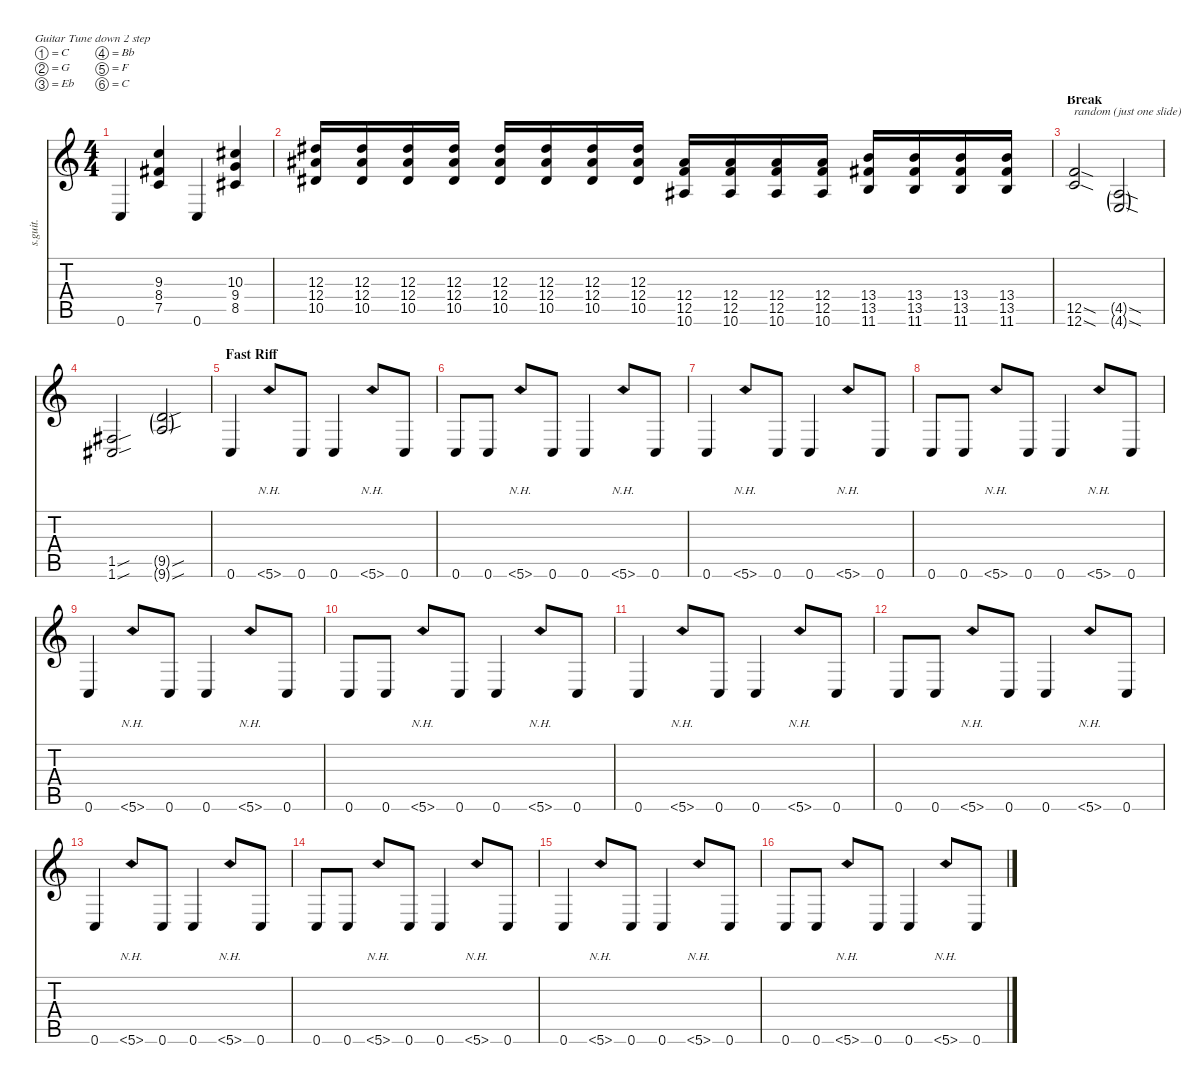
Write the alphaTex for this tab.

\defaultSystemsLayout 4
\hideDynamics
\bracketExtendMode nobrackets
\track ("Josh Homme" "s.guit.") {instrument distortionguitar}
\staff {score tabs}
\tuning (C4 G3 Eb3 Bb2 F2 C2)
\ts (4 4)
\tempo (105 hide)
\clef g2
\ks c
0.6.4{lyrics (0 "") lyrics (1 "") lyrics (2 "") lyrics (3 "") lyrics (4 "") dy f} (9.3 8.4{acc #} 7.5).4{lyrics (0 "") lyrics (1 "") lyrics (2 "") lyrics (3 "") lyrics (4 "")} 0.6.4{lyrics (0 "") lyrics (1 "") lyrics (2 "") lyrics (3 "") lyrics (4 "")} (10.3{acc #} 9.4 8.5{acc #}).4{lyrics (0 "") lyrics (1 "") lyrics (2 "") lyrics (3 "") lyrics (4 "")} |
(12.3{acc #} 12.4{acc #} 10.5{acc #}).16{lyrics (0 "") lyrics (1 "") lyrics (2 "") lyrics (3 "") lyrics (4 "")} (12.3{acc #} 12.4{acc #} 10.5{acc #}).16{lyrics (0 "") lyrics (1 "") lyrics (2 "") lyrics (3 "") lyrics (4 "")} (12.3{acc #} 12.4{acc #} 10.5{acc #}).16{lyrics (0 "") lyrics (1 "") lyrics (2 "") lyrics (3 "") lyrics (4 "")} (12.3{acc #} 12.4{acc #} 10.5{acc #}).16{lyrics (0 "") lyrics (1 "") lyrics (2 "") lyrics (3 "") lyrics (4 "")} (12.3{acc #} 12.4{acc #} 10.5{acc #}).16{lyrics (0 "") lyrics (1 "") lyrics (2 "") lyrics (3 "") lyrics (4 "")} (12.3{acc #} 12.4{acc #} 10.5{acc #}).16{lyrics (0 "") lyrics (1 "") lyrics (2 "") lyrics (3 "") lyrics (4 "")} (12.3{acc #} 12.4{acc #} 10.5{acc #}).16{lyrics (0 "") lyrics (1 "") lyrics (2 "") lyrics (3 "") lyrics (4 "")} (12.3{acc #} 12.4{acc #} 10.5{acc #}).16{lyrics (0 "") lyrics (1 "") lyrics (2 "") lyrics (3 "") lyrics (4 "")} (12.4{acc #} 12.5 10.6{acc #}).16{lyrics (0 "") lyrics (1 "") lyrics (2 "") lyrics (3 "") lyrics (4 "")} (12.4{acc #} 12.5 10.6{acc #}).16{lyrics (0 "") lyrics (1 "") lyrics (2 "") lyrics (3 "") lyrics (4 "")} (12.4{acc #} 12.5 10.6{acc #}).16{lyrics (0 "") lyrics (1 "") lyrics (2 "") lyrics (3 "") lyrics (4 "")} (12.4{acc #} 12.5 10.6{acc #}).16{lyrics (0 "") lyrics (1 "") lyrics (2 "") lyrics (3 "") lyrics (4 "")} (13.4 13.5{acc #} 11.6).16{lyrics (0 "") lyrics (1 "") lyrics (2 "") lyrics (3 "") lyrics (4 "")} (13.4 13.5{acc #} 11.6).16{lyrics (0 "") lyrics (1 "") lyrics (2 "") lyrics (3 "") lyrics (4 "")} (13.4 13.5{acc #} 11.6).16{lyrics (0 "") lyrics (1 "") lyrics (2 "") lyrics (3 "") lyrics (4 "")} (13.4 13.5{acc #} 11.6).16{lyrics (0 "") lyrics (1 "") lyrics (2 "") lyrics (3 "") lyrics (4 "")} |
\section ("" "Break")
(12.5{sod} 12.6{sod}).2{txt "random (just one slide)" lyrics (0 "") lyrics (1 "") lyrics (2 "") lyrics (3 "") lyrics (4 "")} (4.5{sod g} 4.6{sod g}).2{lyrics (0 "") lyrics (1 "") lyrics (2 "") lyrics (3 "") lyrics (4 "") dy ff} |
(1.5{sou acc #} 1.6{sou acc #}).2{lyrics (0 "") lyrics (1 "") lyrics (2 "") lyrics (3 "") lyrics (4 "") dy f} (9.5{sou g} 9.6{sou g}).2{lyrics (0 "") lyrics (1 "") lyrics (2 "") lyrics (3 "") lyrics (4 "") dy ff} |
\section ("" "Fast Riff")
\tempo (210 hide)
0.6.4{lyrics (0 "") lyrics (1 "") lyrics (2 "") lyrics (3 "") lyrics (4 "") dy f} 5.6{nh}.8{lyrics (0 "") lyrics (1 "") lyrics (2 "") lyrics (3 "") lyrics (4 "")} 0.6.8{lyrics (0 "") lyrics (1 "") lyrics (2 "") lyrics (3 "") lyrics (4 "")} 0.6.4{lyrics (0 "") lyrics (1 "") lyrics (2 "") lyrics (3 "") lyrics (4 "")} 5.6{nh}.8{lyrics (0 "") lyrics (1 "") lyrics (2 "") lyrics (3 "") lyrics (4 "")} 0.6.8{lyrics (0 "") lyrics (1 "") lyrics (2 "") lyrics (3 "") lyrics (4 "")} |
0.6.8{lyrics (0 "") lyrics (1 "") lyrics (2 "") lyrics (3 "") lyrics (4 "")} 0.6.8{lyrics (0 "") lyrics (1 "") lyrics (2 "") lyrics (3 "") lyrics (4 "")} 5.6{nh}.8{lyrics (0 "") lyrics (1 "") lyrics (2 "") lyrics (3 "") lyrics (4 "")} 0.6.8{lyrics (0 "") lyrics (1 "") lyrics (2 "") lyrics (3 "") lyrics (4 "")} 0.6.4{lyrics (0 "") lyrics (1 "") lyrics (2 "") lyrics (3 "") lyrics (4 "")} 5.6{nh}.8{lyrics (0 "") lyrics (1 "") lyrics (2 "") lyrics (3 "") lyrics (4 "")} 0.6.8{lyrics (0 "") lyrics (1 "") lyrics (2 "") lyrics (3 "") lyrics (4 "")} |
0.6.4{lyrics (0 "") lyrics (1 "") lyrics (2 "") lyrics (3 "") lyrics (4 "")} 5.6{nh}.8{lyrics (0 "") lyrics (1 "") lyrics (2 "") lyrics (3 "") lyrics (4 "")} 0.6.8{lyrics (0 "") lyrics (1 "") lyrics (2 "") lyrics (3 "") lyrics (4 "")} 0.6.4{lyrics (0 "") lyrics (1 "") lyrics (2 "") lyrics (3 "") lyrics (4 "")} 5.6{nh}.8{lyrics (0 "") lyrics (1 "") lyrics (2 "") lyrics (3 "") lyrics (4 "")} 0.6.8{lyrics (0 "") lyrics (1 "") lyrics (2 "") lyrics (3 "") lyrics (4 "")} |
0.6.8{lyrics (0 "") lyrics (1 "") lyrics (2 "") lyrics (3 "") lyrics (4 "")} 0.6.8{lyrics (0 "") lyrics (1 "") lyrics (2 "") lyrics (3 "") lyrics (4 "")} 5.6{nh}.8{lyrics (0 "") lyrics (1 "") lyrics (2 "") lyrics (3 "") lyrics (4 "")} 0.6.8{lyrics (0 "") lyrics (1 "") lyrics (2 "") lyrics (3 "") lyrics (4 "")} 0.6.4{lyrics (0 "") lyrics (1 "") lyrics (2 "") lyrics (3 "") lyrics (4 "")} 5.6{nh}.8{lyrics (0 "") lyrics (1 "") lyrics (2 "") lyrics (3 "") lyrics (4 "")} 0.6.8{lyrics (0 "") lyrics (1 "") lyrics (2 "") lyrics (3 "") lyrics (4 "")} |
0.6.4{lyrics (0 "") lyrics (1 "") lyrics (2 "") lyrics (3 "") lyrics (4 "")} 5.6{nh}.8{lyrics (0 "") lyrics (1 "") lyrics (2 "") lyrics (3 "") lyrics (4 "")} 0.6.8{lyrics (0 "") lyrics (1 "") lyrics (2 "") lyrics (3 "") lyrics (4 "")} 0.6.4{lyrics (0 "") lyrics (1 "") lyrics (2 "") lyrics (3 "") lyrics (4 "")} 5.6{nh}.8{lyrics (0 "") lyrics (1 "") lyrics (2 "") lyrics (3 "") lyrics (4 "")} 0.6.8{lyrics (0 "") lyrics (1 "") lyrics (2 "") lyrics (3 "") lyrics (4 "")} |
0.6.8{lyrics (0 "") lyrics (1 "") lyrics (2 "") lyrics (3 "") lyrics (4 "")} 0.6.8{lyrics (0 "") lyrics (1 "") lyrics (2 "") lyrics (3 "") lyrics (4 "")} 5.6{nh}.8{lyrics (0 "") lyrics (1 "") lyrics (2 "") lyrics (3 "") lyrics (4 "")} 0.6.8{lyrics (0 "") lyrics (1 "") lyrics (2 "") lyrics (3 "") lyrics (4 "")} 0.6.4{lyrics (0 "") lyrics (1 "") lyrics (2 "") lyrics (3 "") lyrics (4 "")} 5.6{nh}.8{lyrics (0 "") lyrics (1 "") lyrics (2 "") lyrics (3 "") lyrics (4 "")} 0.6.8{lyrics (0 "") lyrics (1 "") lyrics (2 "") lyrics (3 "") lyrics (4 "")} |
0.6.4{lyrics (0 "") lyrics (1 "") lyrics (2 "") lyrics (3 "") lyrics (4 "")} 5.6{nh}.8{lyrics (0 "") lyrics (1 "") lyrics (2 "") lyrics (3 "") lyrics (4 "")} 0.6.8{lyrics (0 "") lyrics (1 "") lyrics (2 "") lyrics (3 "") lyrics (4 "")} 0.6.4{lyrics (0 "") lyrics (1 "") lyrics (2 "") lyrics (3 "") lyrics (4 "")} 5.6{nh}.8{lyrics (0 "") lyrics (1 "") lyrics (2 "") lyrics (3 "") lyrics (4 "")} 0.6.8{lyrics (0 "") lyrics (1 "") lyrics (2 "") lyrics (3 "") lyrics (4 "")} |
0.6.8{lyrics (0 "") lyrics (1 "") lyrics (2 "") lyrics (3 "") lyrics (4 "")} 0.6.8{lyrics (0 "") lyrics (1 "") lyrics (2 "") lyrics (3 "") lyrics (4 "")} 5.6{nh}.8{lyrics (0 "") lyrics (1 "") lyrics (2 "") lyrics (3 "") lyrics (4 "")} 0.6.8{lyrics (0 "") lyrics (1 "") lyrics (2 "") lyrics (3 "") lyrics (4 "")} 0.6.4{lyrics (0 "") lyrics (1 "") lyrics (2 "") lyrics (3 "") lyrics (4 "")} 5.6{nh}.8{lyrics (0 "") lyrics (1 "") lyrics (2 "") lyrics (3 "") lyrics (4 "")} 0.6.8{lyrics (0 "") lyrics (1 "") lyrics (2 "") lyrics (3 "") lyrics (4 "")} |
0.6.4{lyrics (0 "") lyrics (1 "") lyrics (2 "") lyrics (3 "") lyrics (4 "")} 5.6{nh}.8{lyrics (0 "") lyrics (1 "") lyrics (2 "") lyrics (3 "") lyrics (4 "")} 0.6.8{lyrics (0 "") lyrics (1 "") lyrics (2 "") lyrics (3 "") lyrics (4 "")} 0.6.4{lyrics (0 "") lyrics (1 "") lyrics (2 "") lyrics (3 "") lyrics (4 "")} 5.6{nh}.8{lyrics (0 "") lyrics (1 "") lyrics (2 "") lyrics (3 "") lyrics (4 "")} 0.6.8{lyrics (0 "") lyrics (1 "") lyrics (2 "") lyrics (3 "") lyrics (4 "")} |
0.6.8{lyrics (0 "") lyrics (1 "") lyrics (2 "") lyrics (3 "") lyrics (4 "")} 0.6.8{lyrics (0 "") lyrics (1 "") lyrics (2 "") lyrics (3 "") lyrics (4 "")} 5.6{nh}.8{lyrics (0 "") lyrics (1 "") lyrics (2 "") lyrics (3 "") lyrics (4 "")} 0.6.8{lyrics (0 "") lyrics (1 "") lyrics (2 "") lyrics (3 "") lyrics (4 "")} 0.6.4{lyrics (0 "") lyrics (1 "") lyrics (2 "") lyrics (3 "") lyrics (4 "")} 5.6{nh}.8{lyrics (0 "") lyrics (1 "") lyrics (2 "") lyrics (3 "") lyrics (4 "")} 0.6.8{lyrics (0 "") lyrics (1 "") lyrics (2 "") lyrics (3 "") lyrics (4 "")} |
0.6.4{lyrics (0 "") lyrics (1 "") lyrics (2 "") lyrics (3 "") lyrics (4 "")} 5.6{nh}.8{lyrics (0 "") lyrics (1 "") lyrics (2 "") lyrics (3 "") lyrics (4 "")} 0.6.8{lyrics (0 "") lyrics (1 "") lyrics (2 "") lyrics (3 "") lyrics (4 "")} 0.6.4{lyrics (0 "") lyrics (1 "") lyrics (2 "") lyrics (3 "") lyrics (4 "")} 5.6{nh}.8{lyrics (0 "") lyrics (1 "") lyrics (2 "") lyrics (3 "") lyrics (4 "")} 0.6.8{lyrics (0 "") lyrics (1 "") lyrics (2 "") lyrics (3 "") lyrics (4 "")} |
0.6.8{lyrics (0 "") lyrics (1 "") lyrics (2 "") lyrics (3 "") lyrics (4 "")} 0.6.8{lyrics (0 "") lyrics (1 "") lyrics (2 "") lyrics (3 "") lyrics (4 "")} 5.6{nh}.8{lyrics (0 "") lyrics (1 "") lyrics (2 "") lyrics (3 "") lyrics (4 "")} 0.6.8{lyrics (0 "") lyrics (1 "") lyrics (2 "") lyrics (3 "") lyrics (4 "")} 0.6.4{lyrics (0 "") lyrics (1 "") lyrics (2 "") lyrics (3 "") lyrics (4 "")} 5.6{nh}.8{lyrics (0 "") lyrics (1 "") lyrics (2 "") lyrics (3 "") lyrics (4 "")} 0.6.8{lyrics (0 "") lyrics (1 "") lyrics (2 "") lyrics (3 "") lyrics (4 "")}
